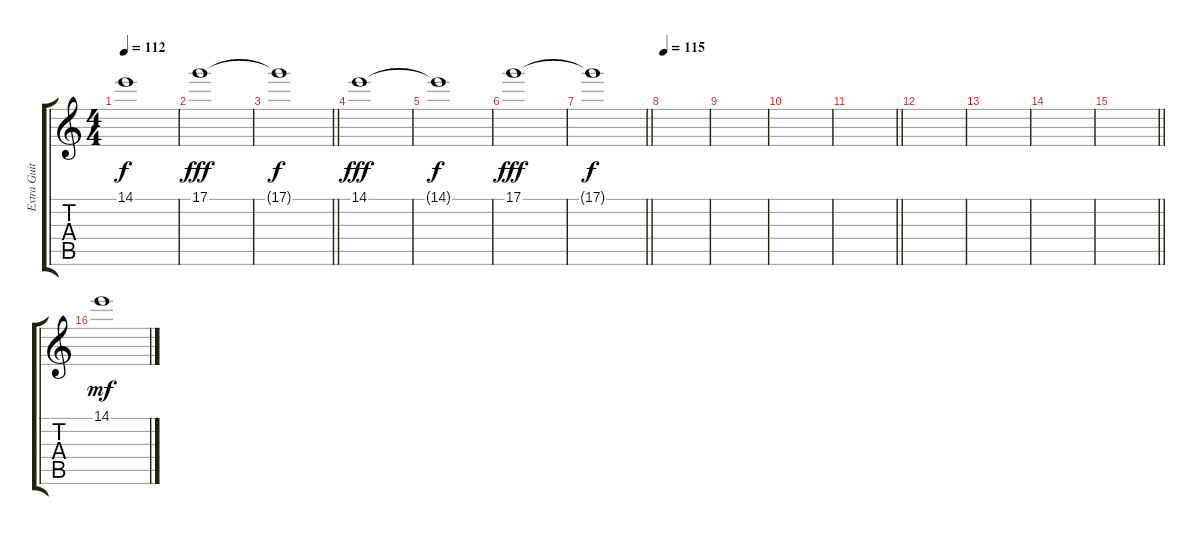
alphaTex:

\track ("Extra Guitar 2" "Extra Guit") {instrument overdrivenguitar}
\staff {score tabs}
\tuning (D4 A3 F3 C3 G2 C2) {hide}
\ts (4 4)
\tempo 112
\clef g2
\ks c
14.1{t}.1{dy f} |
17.1.1{dy fff} |
\barLineRight lightlight
17.1{t}.1{dy f} |
14.1.1{dy fff} |
14.1{t}.1{dy f} |
17.1.1{dy fff} |
\barLineRight lightlight
17.1{t}.1{dy f} |
\tempo 115
|
|
|
\barLineRight lightlight
|
|
|
|
\barLineRight lightlight
|
14.1.1{dy mf volume 10 instrument violin}
